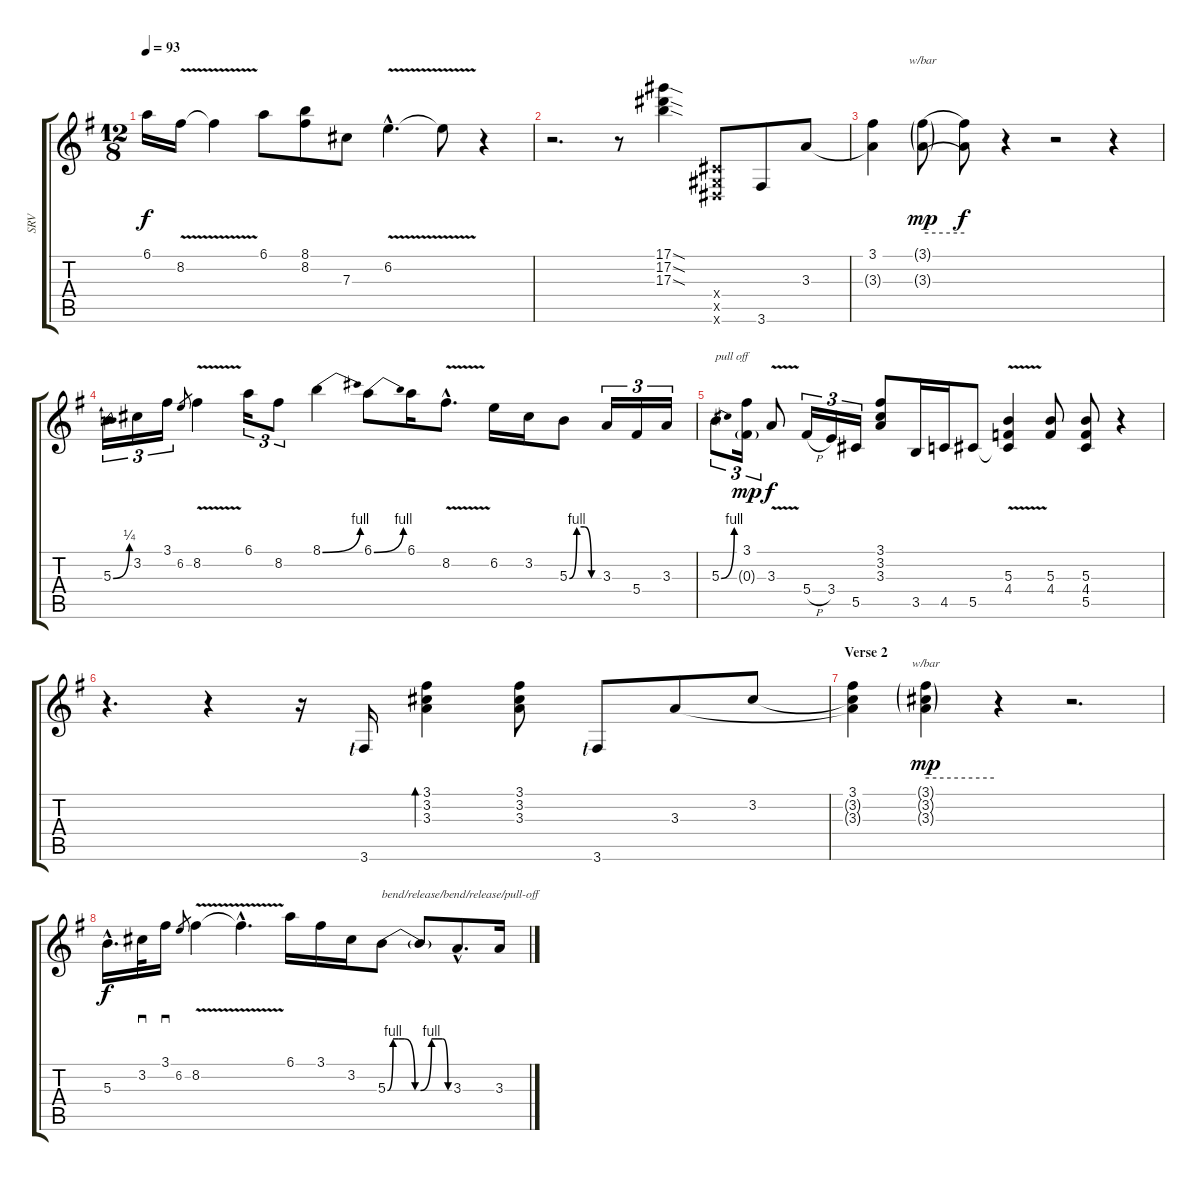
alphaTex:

\track ("SRV" "SRV") {instrument overdrivenguitar}
\staff {score tabs}
\tuning (Eb4 Bb3 Gb3 Db3 Ab2 Eb2) {hide}
\ts (12 8)
\tempo 93
\clef g2
\ks g
6.1.16{dy f} 8.2{v}.16 8.2{t}.4 6.1.8 (8.1 8.2).8 7.3.8 6.2{v hac}.4{d} 6.2{t}.8 r.4 |
r.2{d} r.8 (17.1{sod} 17.2{sod} 17.3{sod}).4 (0.4{x} 0.5{x} 0.6{x}).8 3.6.8 3.3.8 |
(3.1 3.3{t}).4 (3.1{g} 3.3{g}).8{tbe (hold default 0 0 60 0) dy mp} (3.1{t} 3.3{t}).8{dy f} r.4 r.2 r.4 |
5.3{be (bend 0 0 60 1)}.16{tu (3 2)} 3.2.16{tu (3 2)} 3.1.16{tu (3 2)} 6.2.8{gr} 8.2{v}.4 6.1.16{tu (3 2)} 8.2.8{tu (3 2)} 8.1{be (bend 0 0 60 4)}.4 6.1{be (bend 0 0 60 4)}.8 6.1.16 8.2{v hac}.8{d} 6.2.16 3.2.16 5.3{be (custom 0 0 15 4 30 4 45 0 60 0)}.8 3.3.16{tu (3 2)} 5.4.16{tu (3 2)} 3.3.16{tu (3 2)} |
5.3{be (bend 0 0 60 4)}.8{tu (3 2) txt "pull off"} (3.1 0.3{g}).16{tu (3 2) dy mp} 3.3{v}.8{dy f} 5.4{h}.16{tu (3 2)} 3.4.16{tu (3 2)} 5.5.16{tu (3 2)} (3.1 3.2 3.3).8 3.5.16 4.5.16 5.5.8 (5.3{v} 4.4 5.5{t}).4 (5.3 4.4).8 (5.3 4.4 5.5).8 r.4 |
r.4{d} r.4 r.16 3.6{lf 1}.16 (3.1 3.2 3.3).4{bd 480} (3.1 3.2 3.3).8 3.6{lf 1}.8 3.3.8 3.2.8 |
\section ("" "Verse 2")
(3.1 3.2{t} 3.3{t}).4 (3.1{g} 3.2{g} 3.3{g}).4{tbe (hold default 0 0 60 0) dy mp} r.4 r.2{d} |
5.3{hac}.16{d dy f} 3.2.32{sd} 3.1.16{sd} 6.2.8{gr} 8.2{v}.4 8.2{hac t}.4{d} 6.1.16 3.1.16 3.2.16 5.3{be (custom 0 0 5 4 10 4 15 4 25 0 30 0 40 4 45 4 50 4 55 0 60 0)}.8{txt "bend/release/bend/release/pull-off"} 5.3{t}.8 3.3{hac}.8{d} 3.3{sl}.16
